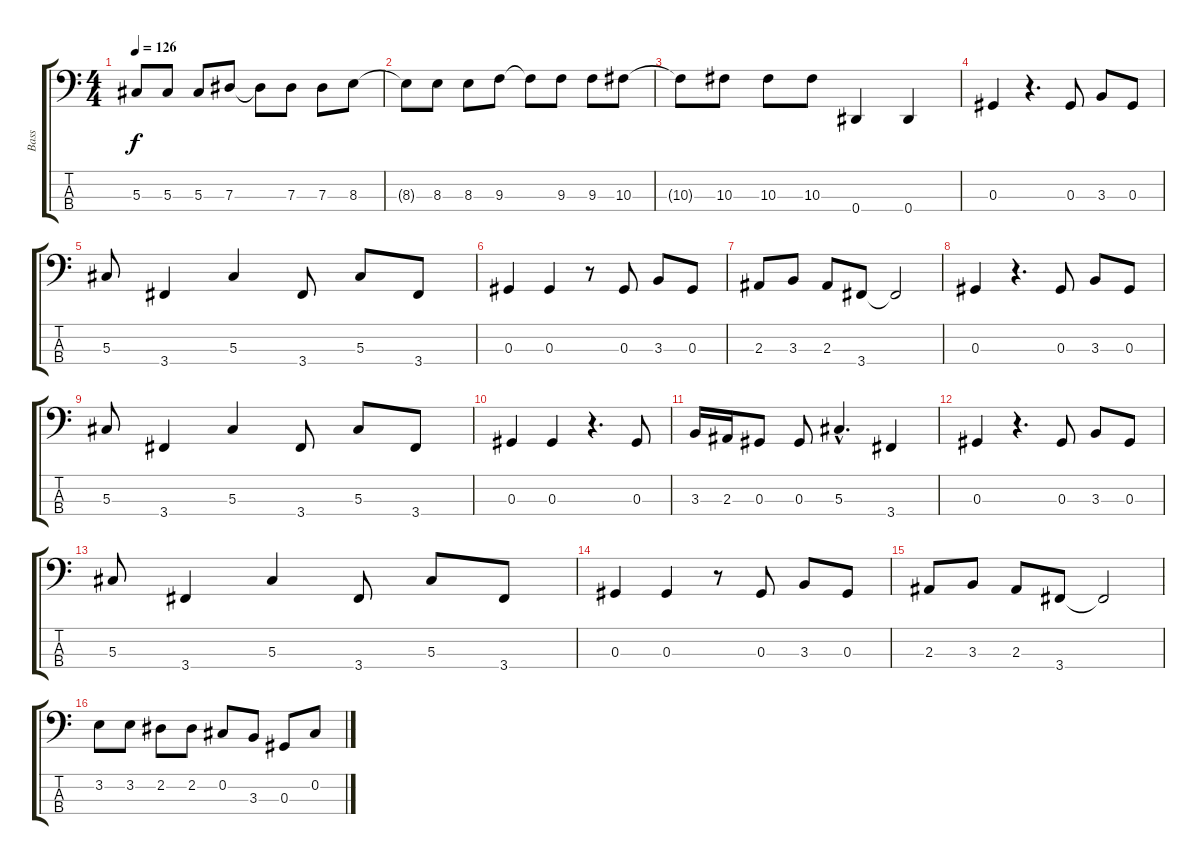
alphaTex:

\track ("Bass" "Bass") {instrument electricbassfinger}
\staff {score tabs}
\tuning (Gb2 Db2 Ab1 Eb1) {hide}
\ts (4 4)
\tempo 126
\clef f4
\ks c
5.3{t}.8{dy f} 5.3.8 5.3.8 7.3.8 7.3{t}.8 7.3.8 7.3.8 8.3.8 |
8.3{t}.8 8.3.8 8.3.8 9.3.8 9.3{t}.8 9.3.8 9.3.8 10.3.8 |
10.3{t}.8 10.3.8 10.3.8 10.3.8 0.4.4 0.4.4 |
0.3.4 r.4{d} 0.3.8 3.3.8 0.3.8 |
5.3.8 3.4.4 5.3.4 3.4.8 5.3.8 3.4.8 |
0.3.4 0.3.4 r.8 0.3.8 3.3.8 0.3.8 |
2.3.8 3.3.8 2.3.8 3.4.8 3.4{t}.2 |
0.3.4 r.4{d} 0.3.8 3.3.8 0.3.8 |
5.3.8 3.4.4 5.3.4 3.4.8 5.3.8 3.4.8 |
0.3.4 0.3.4 r.4{d} 0.3.8 |
3.3.16 2.3.16 0.3.8 0.3.8 5.3{hac}.4{d} 3.4.4 |
0.3.4 r.4{d} 0.3.8 3.3.8 0.3.8 |
5.3.8 3.4.4 5.3.4 3.4.8 5.3.8 3.4.8 |
0.3.4 0.3.4 r.8 0.3.8 3.3.8 0.3.8 |
2.3.8 3.3.8 2.3.8 3.4.8 3.4{t}.2 |
3.2.8 3.2.8 2.2.8 2.2.8 0.2.8 3.3.8 0.3.8 0.2.8
